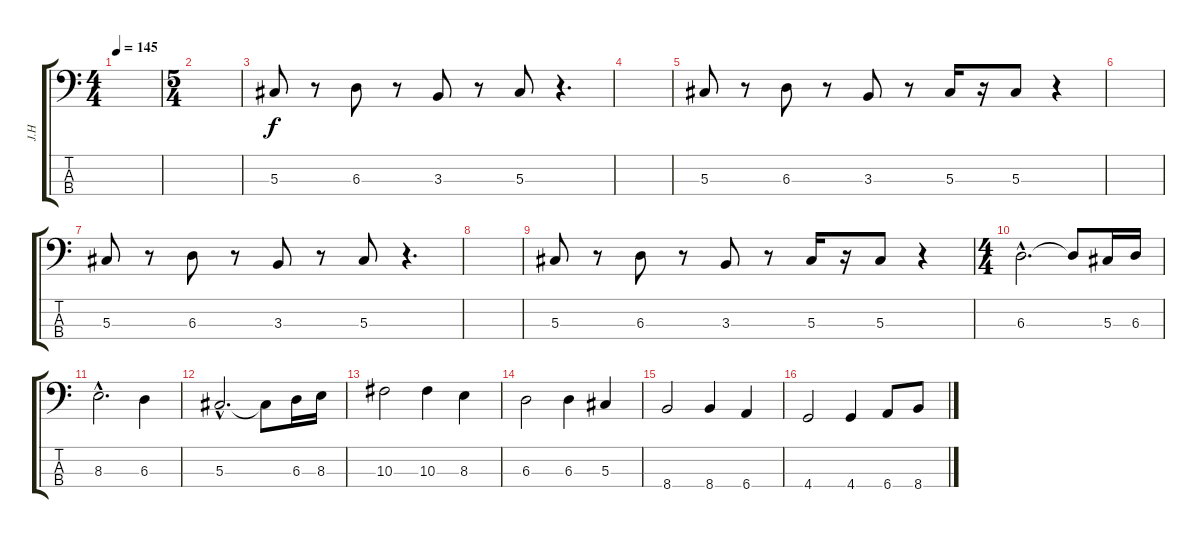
\track ("J.H" "J.H") {instrument electricbassfinger}
\staff {score tabs}
\tuning (Gb2 Db2 Ab1 Eb1) {hide}
\ts (4 4)
\tempo 145
\clef f4
\ks c
|
\ts (5 4)
|
5.3.8 r.8 6.3.8 r.8 3.3.8 r.8 5.3.8 r.4{d} |
|
5.3.8 r.8 6.3.8 r.8 3.3.8 r.8 5.3.16 r.16 5.3.8 r.4 |
|
5.3.8 r.8 6.3.8 r.8 3.3.8 r.8 5.3.8 r.4{d} |
|
5.3.8 r.8 6.3.8 r.8 3.3.8 r.8 5.3.16 r.16 5.3.8 r.4 |
\ts (4 4)
6.3{hac}.2{d} 6.3{t}.8 5.3.16 6.3.16 |
8.3{hac}.2{d} 6.3.4 |
5.3{hac}.2{d} 5.3{t}.8 6.3.16 8.3.16 |
10.3.2 10.3.4 8.3.4 |
6.3.2 6.3.4 5.3.4 |
8.4.2 8.4.4 6.4.4 |
4.4.2 4.4.4 6.4.8 8.4.8
